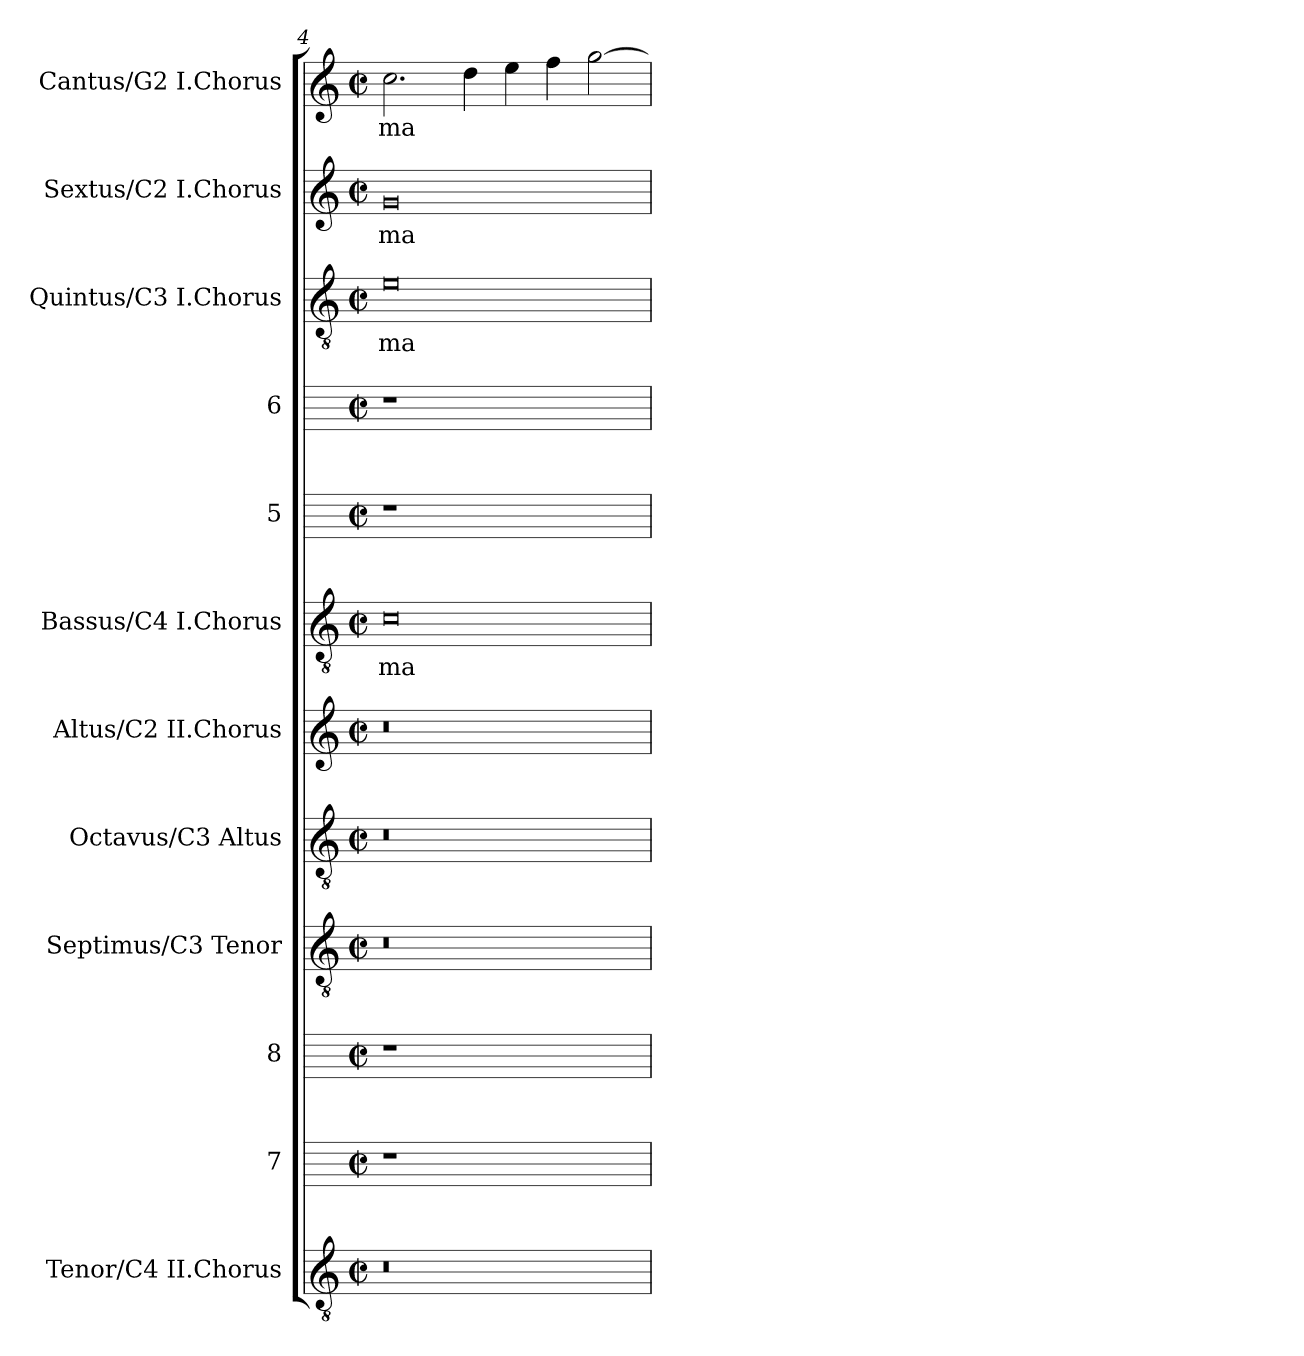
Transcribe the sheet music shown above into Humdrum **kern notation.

**kern	**kern	**kern	**kern	**kern	**kern	**kern	**text	**kern	**kern	**kern	**text	**kern	**text	**kern	**text
*part12	*part11	*part10	*part9	*part8	*part7	*part6	*part6	*part5	*part4	*part3	*part3	*part2	*part2	*part1	*part1
*staff12	*staff11	*staff10	*staff9	*staff8	*staff7	*staff6	*staff6	*staff5	*staff4	*staff3	*staff3	*staff2	*staff2	*staff1	*staff1
*I"Tenor/C4  II.Chorus	*I"7	*I"8	*I"Septimus/C3  Tenor	*I"Octavus/C3  Altus	*I"Altus/C2  II.Chorus	*I"Bassus/C4  I.Chorus	*	*I"5	*I"6	*I"Quintus/C3  I.Chorus	*	*I"Sextus/C2  I.Chorus	*	*I"Cantus/G2  I.Chorus	*
*I'T	*	*	*	*	*I'A	*I'B	*	*	*	*	*	*	*	*I'C	*
*clefGv2	*	*	*clefGv2	*clefGv2	*clefG2	*clefGv2	*	*	*	*clefGv2	*	*clefG2	*	*clefG2	*
*k[]	*k[]	*k[]	*k[]	*k[]	*k[]	*k[]	*	*k[]	*k[]	*k[]	*	*k[]	*	*k[]	*
*C:	*C:	*C:	*C:	*C:	*C:	*C:	*	*C:	*C:	*C:	*	*C:	*	*C:	*
*M2/2	*M2/2	*M2/2	*M2/2	*M2/2	*M2/2	*M2/2	*	*M2/2	*M2/2	*M2/2	*	*M2/2	*	*M2/2	*
*met(c|)	*met(c|)	*met(c|)	*met(c|)	*met(c|)	*met(c|)	*met(c|)	*	*met(c|)	*met(c|)	*met(c|)	*	*met(c|)	*	*met(c|)	*
=4	=4	=4	=4	=4	=4	=4	=4	=4	=4	=4	=4	=4	=4	=4	=4
!	!	!	!	!	!	!	!LO:LY:b:cj	!	!	!	!LO:LY:b:cj	!	!LO:LY:b:cj	!	!LO:LY:b:cj
0r	1r	1r	0r	0r	0r	0c	ma-	1r	1r	0e	ma-	0g	ma-	2.cc\	ma-
!	!	!	!	!	!	!	!	!	!	!	!	!	!	!	!LO:LY:b:cj
.	.	.	.	.	.	.	.	.	.	.	.	.	.	4dd\	--
!	!	!	!	!	!	!	!	!	!	!	!	!	!	!	!LO:LY:b:cj
.	1ryy	1ryy	.	.	.	.	.	1ryy	1ryy	.	.	.	.	4ee\	--
!	!	!	!	!	!	!	!	!	!	!	!	!	!	!	!LO:LY:b:cj
.	.	.	.	.	.	.	.	.	.	.	.	.	.	4ff\	--
!	!	!	!	!	!	!	!	!	!	!	!	!	!	!	!LO:LY:b:cj
.	.	.	.	.	.	.	.	.	.	.	.	.	.	[>2gg\	--
=	=	=	=	=	=	=	=	=	=	=	=	=	=	=	=
*-	*-	*-	*-	*-	*-	*-	*-	*-	*-	*-	*-	*-	*-	*-	*-
